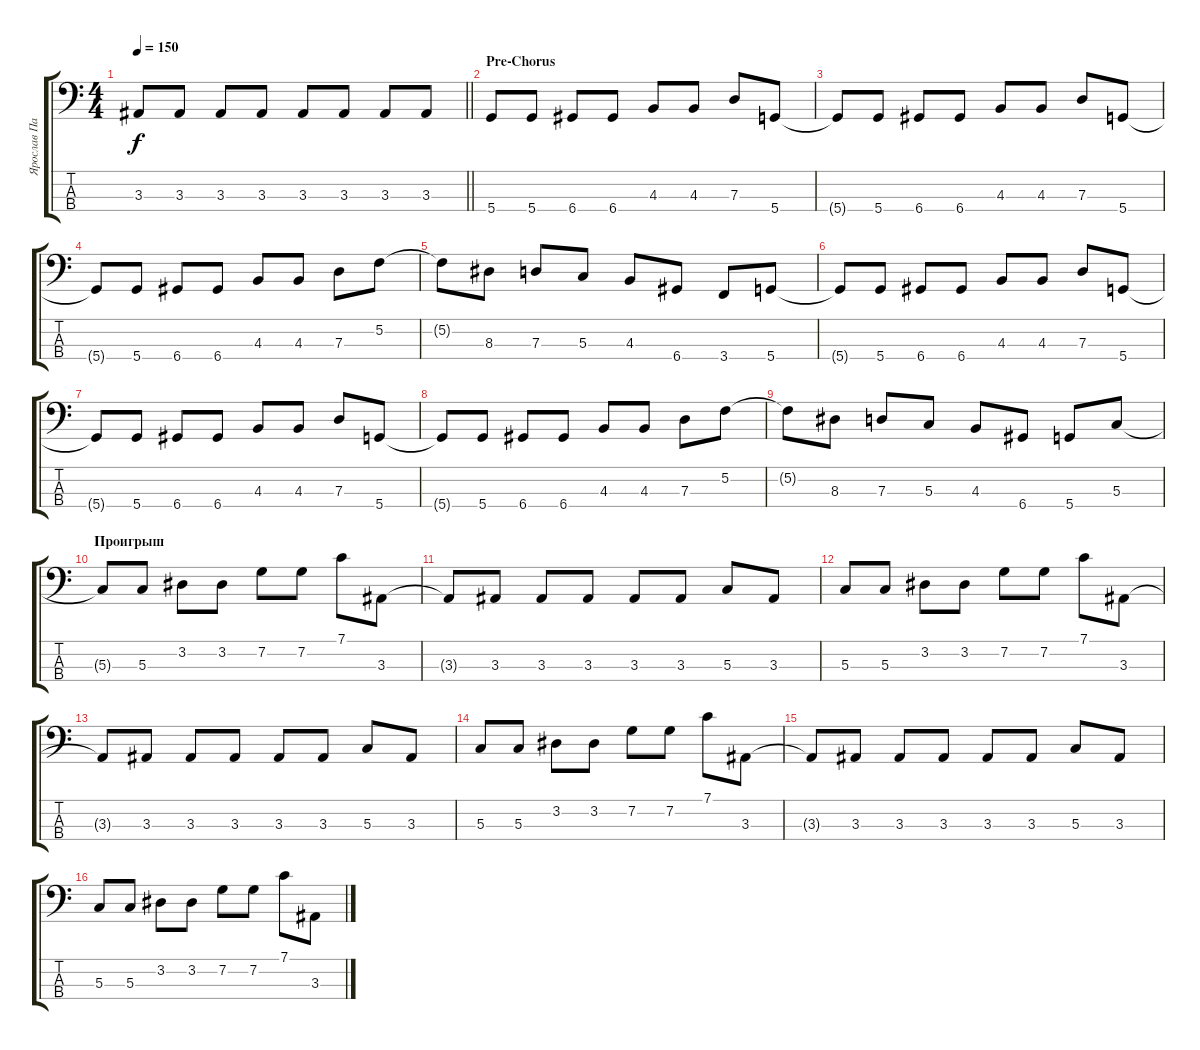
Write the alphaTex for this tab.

\track ("Ярослав Пастухов" "Ярослав Па") {instrument electricbassfinger}
\staff {score tabs}
\tuning (F2 C2 G1 D1) {hide}
\ts (4 4)
\tempo 150
\clef f4
\barLineRight lightlight
\ks c
3.3.8{dy f} 3.3.8 3.3.8 3.3.8 3.3.8 3.3.8 3.3.8 3.3.8 |
\section ("" "Pre-Chorus")
5.4.8 5.4.8 6.4.8 6.4.8 4.3.8 4.3.8 7.3.8 5.4.8 |
5.4{t}.8 5.4.8 6.4.8 6.4.8 4.3.8 4.3.8 7.3.8 5.4.8 |
5.4{t}.8 5.4.8 6.4.8 6.4.8 4.3.8 4.3.8 7.3.8 5.2.8 |
5.2{t}.8 8.3.8 7.3.8 5.3.8 4.3.8 6.4.8 3.4.8 5.4.8 |
5.4{t}.8 5.4.8 6.4.8 6.4.8 4.3.8 4.3.8 7.3.8 5.4.8 |
5.4{t}.8 5.4.8 6.4.8 6.4.8 4.3.8 4.3.8 7.3.8 5.4.8 |
5.4{t}.8 5.4.8 6.4.8 6.4.8 4.3.8 4.3.8 7.3.8 5.2.8 |
5.2{t}.8 8.3.8 7.3.8 5.3.8 4.3.8 6.4.8 5.4.8 5.3.8 |
\section ("" "Проигрыш")
5.3{t}.8 5.3.8 3.2.8 3.2.8 7.2.8 7.2.8 7.1.8 3.3.8 |
3.3{t}.8 3.3.8 3.3.8 3.3.8 3.3.8 3.3.8 5.3.8 3.3.8 |
5.3.8 5.3.8 3.2.8 3.2.8 7.2.8 7.2.8 7.1.8 3.3.8 |
3.3{t}.8 3.3.8 3.3.8 3.3.8 3.3.8 3.3.8 5.3.8 3.3.8 |
5.3.8 5.3.8 3.2.8 3.2.8 7.2.8 7.2.8 7.1.8 3.3.8 |
3.3{t}.8 3.3.8 3.3.8 3.3.8 3.3.8 3.3.8 5.3.8 3.3.8 |
5.3.8 5.3.8 3.2.8 3.2.8 7.2.8 7.2.8 7.1.8 3.3.8
